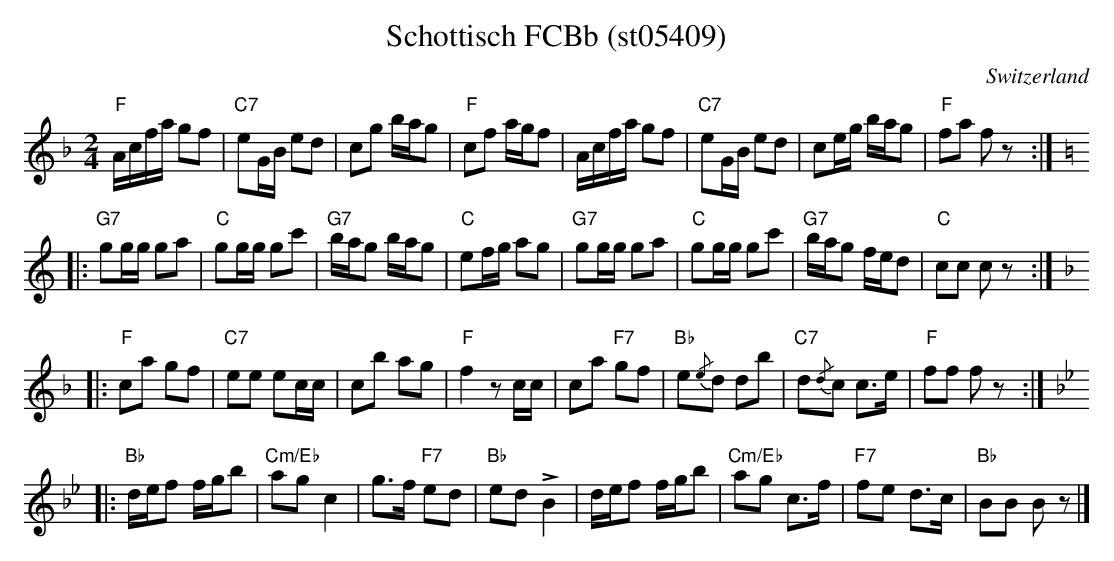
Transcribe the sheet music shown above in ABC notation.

X:1
T: Schottisch FCBb (st05409)
O:Switzerland
M:2/4
L:1/16
K:F major
"F"Acfa g2f2 | "C7"e2GB e2d2 | c2g2 bag2 | "F"c2f2 agf2 | Acfa g2f2 | "C7"e2GB e2d2 | c2eg bag2 | "F"f2a2 f2z2:: [K:C]
"G7"g2gg g2a2 | "C"g2gg g2c'2 | "G7"bag2 bag2 | "C"e2fg a2g2 | "G7"g2gg g2a2 | "C"g2gg g2c'2 | "G7"bag2 fed2 | "C"c2c2 c2z2 :: [K:F] [L:1/8]
"F"ca gf | "C7"ee ec/c/ | cb ag | "F"f2zc/c/ | ca "F7"gf | "Bb"e{/e}d db | "C7"d{/d}c c>e | "F"ff fz :: [K:Bb]
"Bb"d/e/f f/g/b | "Cm/Eb"ag c2 | g>f "F7"ed | "Bb"ed +>+B2 | d/e/f f/g/b | "Cm/Eb"ag c>f | "F7"fe d>c | "Bb"BB Bz |]
